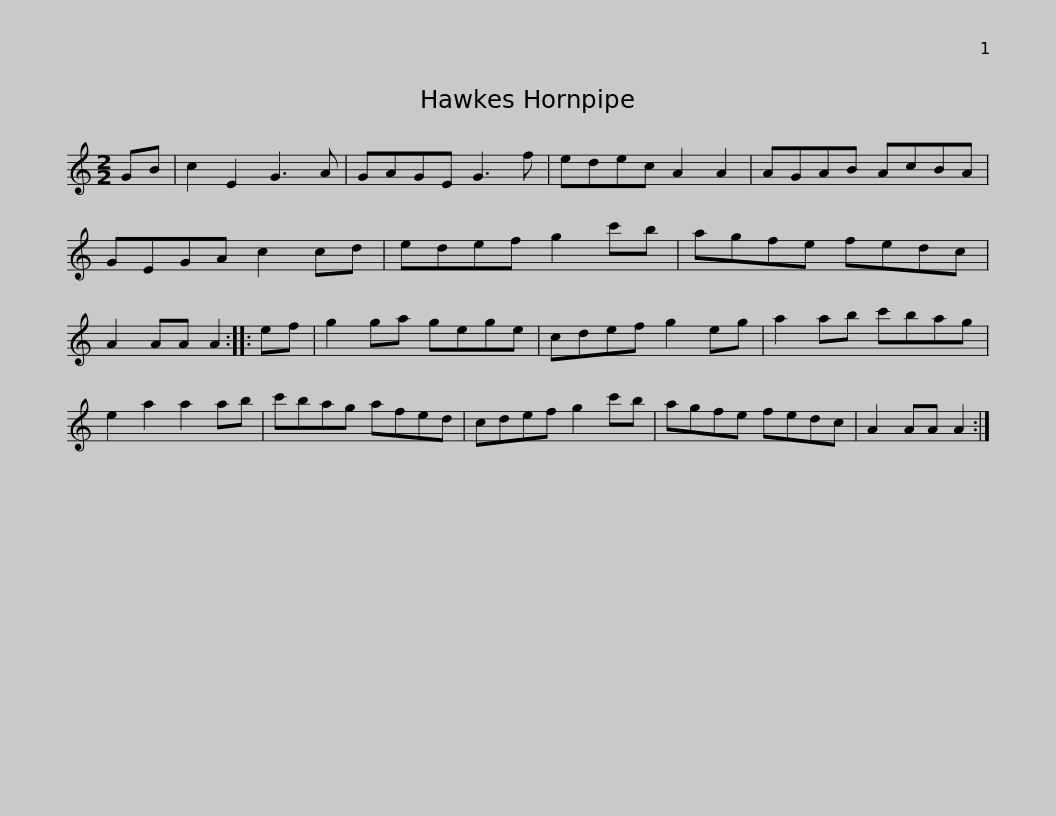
X:1
L:1/8
M:2/2
I:linebreak $
K:C
V:1 treble
V:1
 GB | c2 E2 G3 A | GAGE G3 f | edec A2 A2 | AGAB AcBA | %5
 GEGA c2 cd | edef g2 c'b |$ agfe fedc | A2 AA A2 :: ef | %10
 g2 ga gege | cdef g2 eg | a2 ab c'bag | e2 a2 a2 ab |$ c'bag afed | %15
 cdef g2 c'b | agfe fedc | A2 AA A2 :| %18
